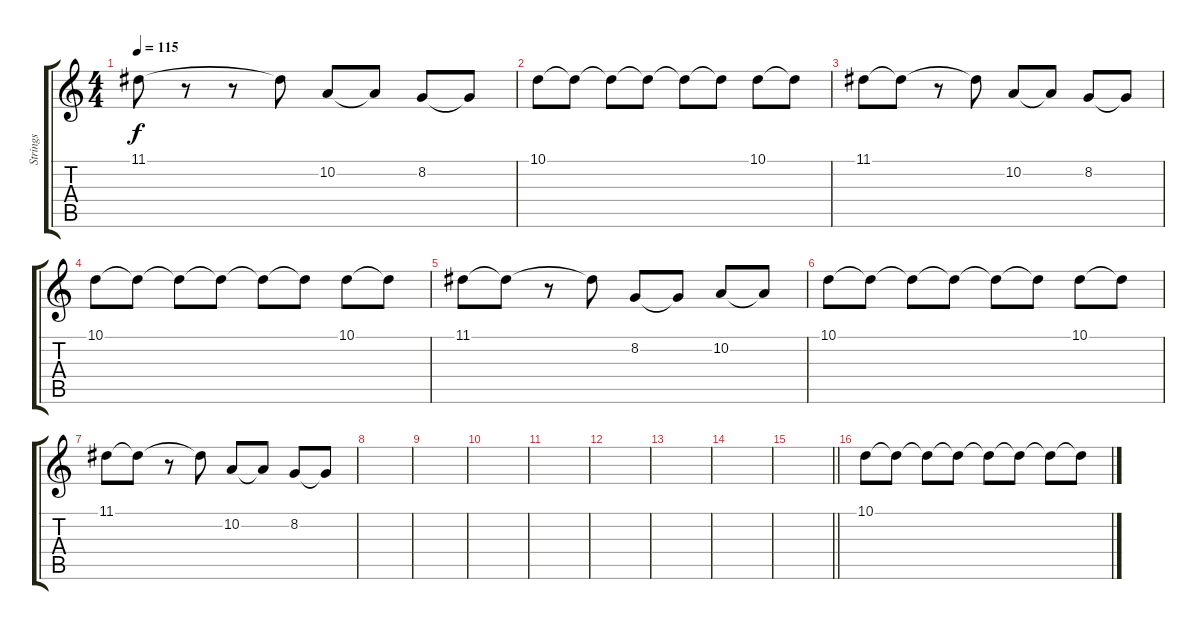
\track ("Strings" "Strings") {instrument stringensemble1}
\staff {score tabs}
\tuning (E4 B3 G3 D3 A2 E2) {hide}
\ts (4 4)
\tempo 115
\clef g2
\ks c
11.1.8{dy f} r.8 r.8 11.1{t}.8 10.2.8 10.2{t}.8 8.2.8 8.2{t}.8 |
10.1.8 10.1{t}.8 10.1{t}.8 10.1{t}.8 10.1{t}.8 10.1{t}.8 10.1.8 10.1{t}.8 |
11.1.8 11.1{t}.8 r.8 11.1{t}.8 10.2.8 10.2{t}.8 8.2.8 8.2{t}.8 |
10.1.8 10.1{t}.8 10.1{t}.8 10.1{t}.8 10.1{t}.8 10.1{t}.8 10.1.8 10.1{t}.8 |
11.1.8 11.1{t}.8 r.8 11.1{t}.8 8.2.8 8.2{t}.8 10.2.8 10.2{t}.8 |
10.1.8 10.1{t}.8 10.1{t}.8 10.1{t}.8 10.1{t}.8 10.1{t}.8 10.1.8 10.1{t}.8 |
11.1.8 11.1{t}.8 r.8 11.1{t}.8 10.2.8 10.2{t}.8 8.2.8 8.2{t}.8 |
|
|
|
|
|
|
|
\barLineRight lightlight
|
10.1.8 10.1{t}.8 10.1{t}.8 10.1{t}.8 10.1{t}.8 10.1{t}.8 10.1{t}.8 10.1{t}.8
